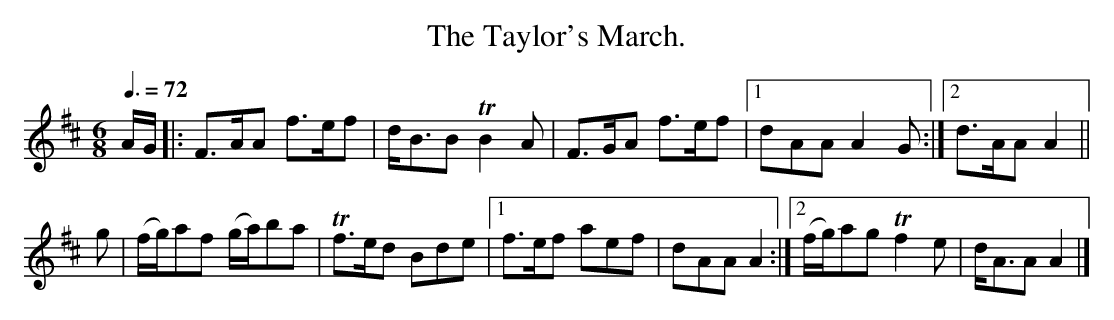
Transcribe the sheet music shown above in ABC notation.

X:1
T:The Taylor's March.
M:6/8
L:1/8
Q:3/8=72
K:A Mixolydian
A/G/ |: F>AA f>ef | d<BB TB2A | F>GA f>ef |[1 dAA A2G :| \
 [2 d>AA A2 ||
g | (f/g/)af (g/a/)ba | Tf>ed Bde |[1 f>ef aef | dAA A2 :| \
 [2 (f/g/)ag Tf2e | d<AA A2 |]
